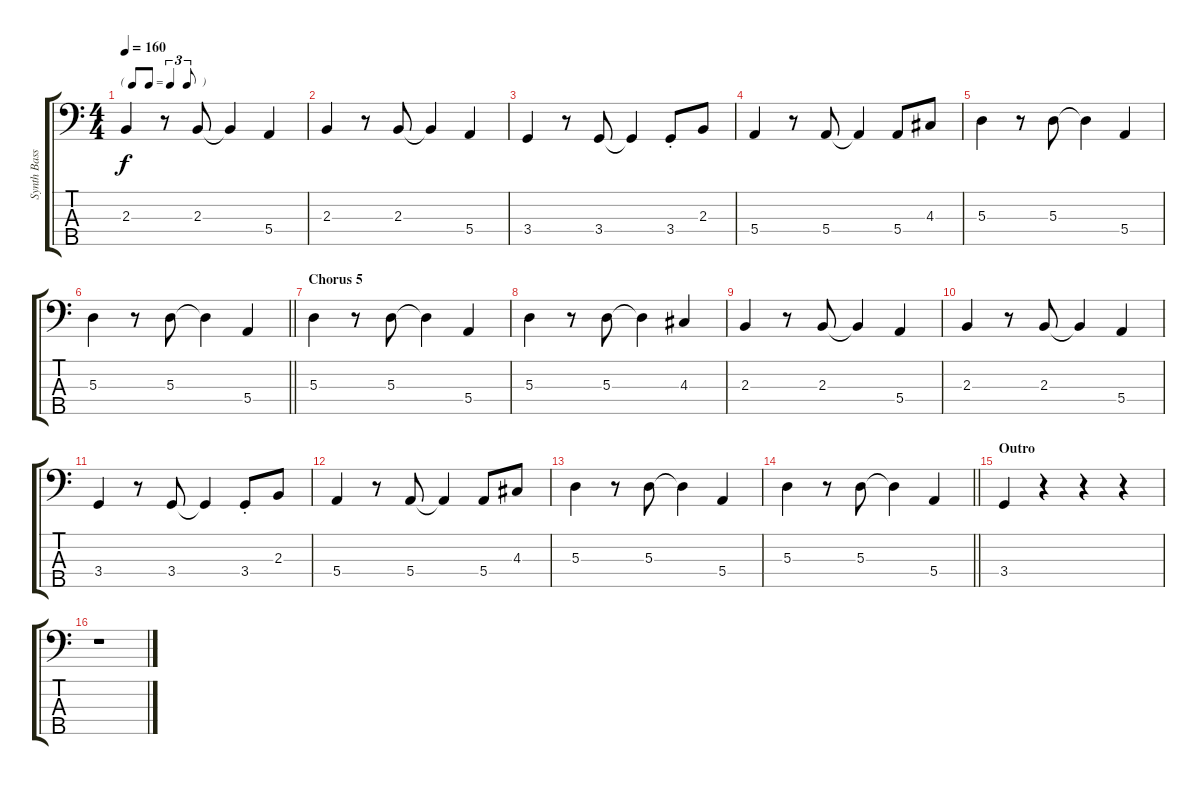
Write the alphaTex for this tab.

\track ("Synth Bass" "Synth Bass") {instrument synthbass1}
\staff {score tabs}
\tuning (G2 D2 A1 E1 B0) {hide}
\ts (4 4)
\tf triplet8th
\tempo 160
\clef f4
\ks c
2.3.4{dy f} r.8 2.3.8 2.3{t}.4 5.4.4 |
2.3.4 r.8 2.3.8 2.3{t}.4 5.4.4 |
3.4.4 r.8 3.4.8 3.4{t}.4 3.4{st}.8 2.3.8 |
5.4.4 r.8 5.4.8 5.4{t}.4 5.4.8 4.3.8 |
5.3.4 r.8 5.3.8 5.3{t}.4 5.4.4 |
\barLineRight lightlight
5.3.4 r.8 5.3.8 5.3{t}.4 5.4.4 |
\section ("" "Chorus 5")
5.3.4 r.8 5.3.8 5.3{t}.4 5.4.4 |
5.3.4 r.8 5.3.8 5.3{t}.4 4.3.4 |
2.3.4 r.8 2.3.8 2.3{t}.4 5.4.4 |
2.3.4 r.8 2.3.8 2.3{t}.4 5.4.4 |
3.4.4 r.8 3.4.8 3.4{t}.4 3.4{st}.8 2.3.8 |
5.4.4 r.8 5.4.8 5.4{t}.4 5.4.8 4.3.8 |
5.3.4 r.8 5.3.8 5.3{t}.4 5.4.4 |
\barLineRight lightlight
5.3.4 r.8 5.3.8 5.3{t}.4 5.4.4 |
\section ("" "Outro")
3.4.4 r.4 r.4 r.4 |
r.1
